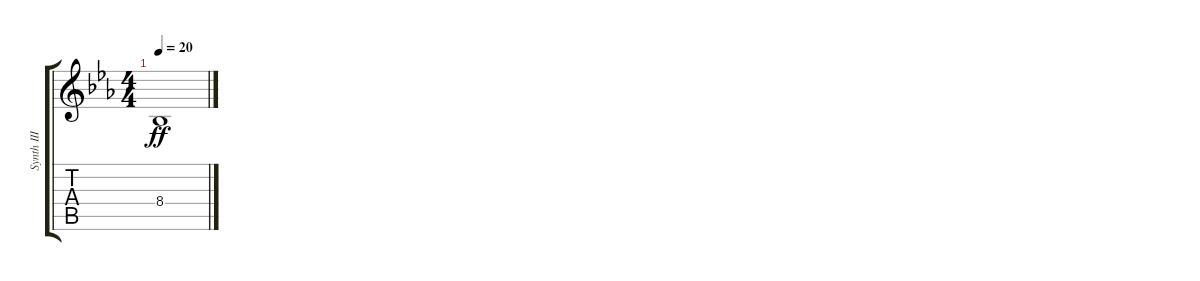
\track ("Synth III (Kotobuki Tsumugi)" "Synth III ") {instrument musicbox}
\staff {score tabs}
\tuning (E4 B3 G3 D3 A2 E2) {hide}
\ts (4 4)
\tempo 20
\clef g2
\ks eb
8.4.1{dy ff}
